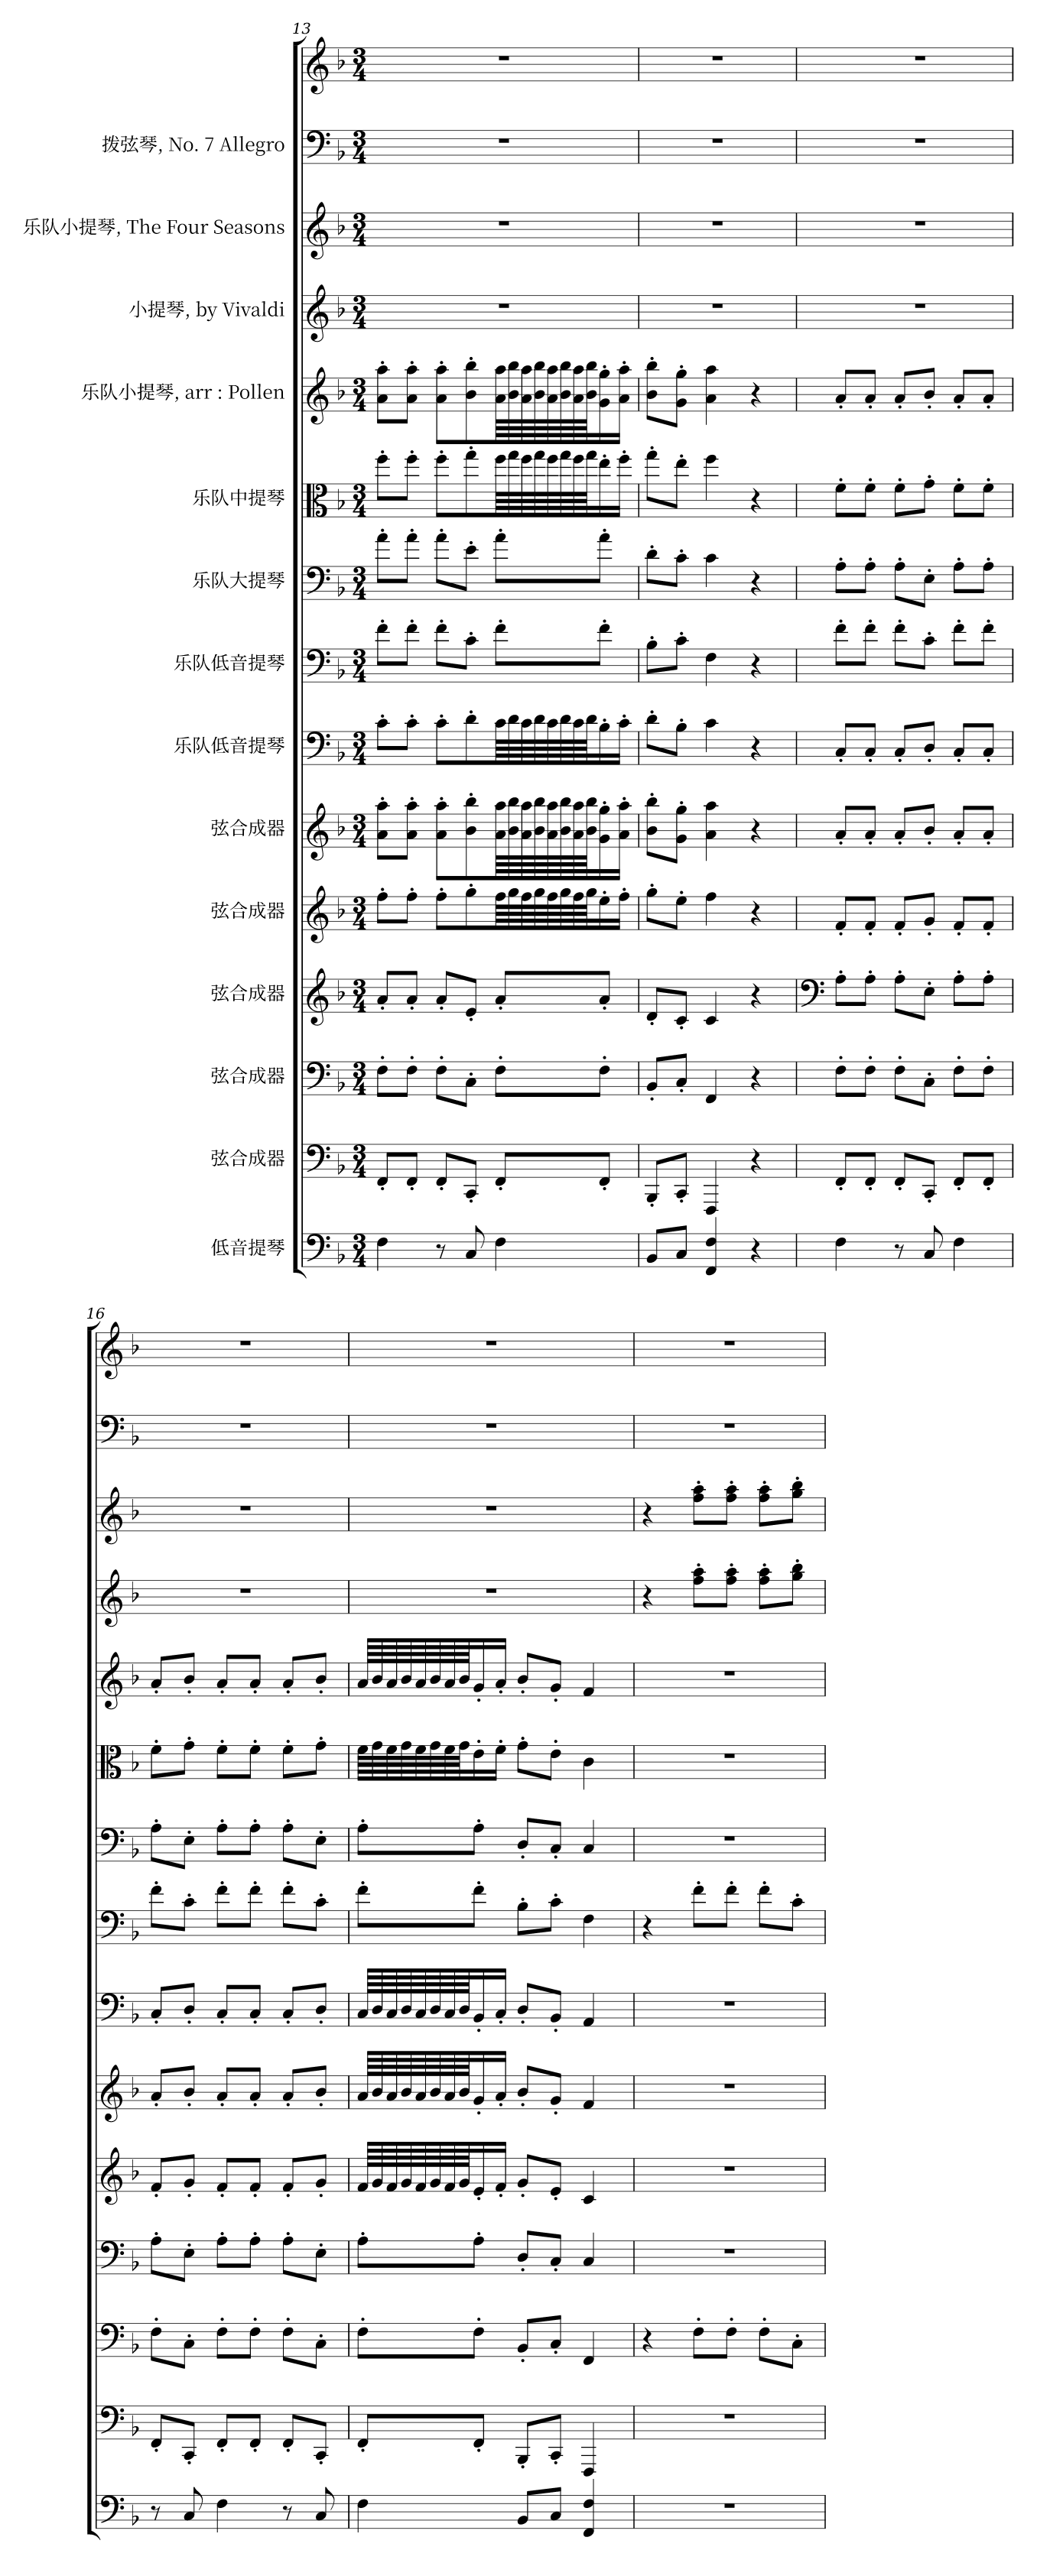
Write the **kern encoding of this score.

**kern	**kern	**kern	**kern	**kern	**kern	**kern	**kern	**kern	**kern	**kern	**kern	**kern	**kern	**kern
*part14	*part13	*part12	*part11	*part10	*part9	*part8	*part7	*part6	*part5	*part4	*part3	*part2	*part1	*part1
*staff15	*staff14	*staff13	*staff12	*staff11	*staff10	*staff9	*staff8	*staff7	*staff6	*staff5	*staff4	*staff3	*staff2	*staff1
*I"低音提琴	*I"弦合成器	*I"弦合成器	*I"弦合成器	*I"弦合成器	*I"弦合成器	*I"乐队低音提琴	*I"乐队低音提琴	*I"乐队大提琴	*I"乐队中提琴	*I"乐队小提琴, arr : Pollen	*I"小提琴, by Vivaldi	*I"乐队小提琴, The Four Seasons	*I"拨弦琴, No. 7 Allegro	*
*clefF4	*clefF4	*clefF4	*clefG2	*clefG2	*clefG2	*clefF4	*clefF4	*clefF4	*clefC3	*clefG2	*clefG2	*clefG2	*clefF4	*clefG2
*ITrd7c12	*	*	*	*	*	*ITrd7c12	*ITrd7c12	*	*	*	*	*	*	*
*k[b-]	*k[b-]	*k[b-]	*k[b-]	*k[b-]	*k[b-]	*k[b-]	*k[b-]	*k[b-]	*k[b-]	*k[b-]	*k[b-]	*k[b-]	*k[b-]	*k[b-]
*M3/4	*M3/4	*M3/4	*M3/4	*M3/4	*M3/4	*M3/4	*M3/4	*M3/4	*M3/4	*M3/4	*M3/4	*M3/4	*M3/4	*M3/4
=13	=13	=13	=13	=13	=13	=13	=13	=13	=13	=13	=13	=13	=13	=13
4FF\	8FF'/L	8F'\L	8a'/L	8ff'\L	8a\' 8aa\'L	8C'\L	8F'\L	8a'\L	8ff'\L	8a\' 8aa\'L	2.r	2.r	2.r	2.r
.	8FF'/J	8F'\J	8a'/J	8ff'\J	8a\' 8aa\'J	8C'\J	8F'\J	8a'\J	8ff'\J	8a\' 8aa\'J	.	.	.	.
8r	8FF'/L	8F'\L	8a'/L	8ff'\L	8a\' 8aa\'L	8C'\L	8F'\L	8a'\L	8ff'\L	8a\' 8aa\'L	.	.	.	.
8CC/	8CC'/J	8C'\J	8e'/J	8gg'\	8b-\' 8bb-\'	8D'\	8C'\J	8e'\J	8gg'\	8b-\' 8bb-\'	.	.	.	.
4FF\	8FF'/L	8F'\L	8a'/L	64ff\LLL	64a\ 64aa\LLL	64C\LLL	8F'\L	8a'\L	64ff\LLL	64a\ 64aa\LLL	.	.	.	.
.	.	.	.	64gg\	64b-\ 64bb-\	64D\	.	.	64gg\	64b-\ 64bb-\	.	.	.	.
.	.	.	.	64ff\	64a\ 64aa\	64C\	.	.	64ff\	64a\ 64aa\	.	.	.	.
.	.	.	.	64gg\	64b-\ 64bb-\	64D\	.	.	64gg\	64b-\ 64bb-\	.	.	.	.
.	.	.	.	64ff\	64a\ 64aa\	64C\	.	.	64ff\	64a\ 64aa\	.	.	.	.
.	.	.	.	64gg\	64b-\ 64bb-\	64D\	.	.	64gg\	64b-\ 64bb-\	.	.	.	.
.	.	.	.	64ff\	64a\ 64aa\	64C\	.	.	64ff\	64a\ 64aa\	.	.	.	.
.	.	.	.	64gg\JJ	64b-\ 64bb-\JJ	64D\JJ	.	.	64gg\JJ	64b-\ 64bb-\JJ	.	.	.	.
.	8FF'/J	8F'\J	8a'/J	16ee'\	16g\' 16gg\'	16BB-'\	8F'\J	8a'\J	16ee'\	16g\' 16gg\'	.	.	.	.
.	.	.	.	16ff'\JJ	16a\' 16aa\'JJ	16C'\JJ	.	.	16ff'\JJ	16a\' 16aa\'JJ	.	.	.	.
=14	=14	=14	=14	=14	=14	=14	=14	=14	=14	=14	=14	=14	=14	=14
8BBB-/L	8BBB-'/L	8BB-'/L	8d'/L	8gg'\L	8b-\' 8bb-\'L	8D'\L	8BB-'\L	8d'\L	8gg'\L	8b-\' 8bb-\'L	2.r	2.r	2.r	2.r
8CC/J	8CC'/J	8C'/J	8c'/J	8ee'\J	8g\' 8gg\'J	8BB-'\J	8C'\J	8c'\J	8ee'\J	8g\' 8gg\'J	.	.	.	.
4FFF/ 4FF/	4FFF/	4FF/	4c/	4ff\	4a\ 4aa\	4C\	4FF\	4c\	4ff\	4a\ 4aa\	.	.	.	.
4r	4r	4r	4r	4r	4r	4r	4r	4r	4r	4r	.	.	.	.
!!LO:PB:g=z
=15	=15	=15	=15	=15	=15	=15	=15	=15	=15	=15	=15	=15	=15	=15
*	*	*	*clefF4	*	*	*	*	*	*	*	*	*	*	*
4FF\	8FF'/L	8F'\L	8A'\L	8f'/L	8a'/L	8CC'/L	8F'\L	8A'\L	8f'\L	8a'/L	2.r	2.r	2.r	2.r
.	8FF'/J	8F'\J	8A'\J	8f'/J	8a'/J	8CC'/J	8F'\J	8A'\J	8f'\J	8a'/J	.	.	.	.
8r	8FF'/L	8F'\L	8A'\L	8f'/L	8a'/L	8CC'/L	8F'\L	8A'\L	8f'\L	8a'/L	.	.	.	.
8CC/	8CC'/J	8C'\J	8E'\J	8g'/J	8b-'/J	8DD'/J	8C'\J	8E'\J	8g'\J	8b-'/J	.	.	.	.
4FF\	8FF'/L	8F'\L	8A'\L	8f'/L	8a'/L	8CC'/L	8F'\L	8A'\L	8f'\L	8a'/L	.	.	.	.
.	8FF'/J	8F'\J	8A'\J	8f'/J	8a'/J	8CC'/J	8F'\J	8A'\J	8f'\J	8a'/J	.	.	.	.
=16	=16	=16	=16	=16	=16	=16	=16	=16	=16	=16	=16	=16	=16	=16
8r	8FF'/L	8F'\L	8A'\L	8f'/L	8a'/L	8CC'/L	8F'\L	8A'\L	8f'\L	8a'/L	2.r	2.r	2.r	2.r
8CC/	8CC'/J	8C'\J	8E'\J	8g'/J	8b-'/J	8DD'/J	8C'\J	8E'\J	8g'\J	8b-'/J	.	.	.	.
4FF\	8FF'/L	8F'\L	8A'\L	8f'/L	8a'/L	8CC'/L	8F'\L	8A'\L	8f'\L	8a'/L	.	.	.	.
.	8FF'/J	8F'\J	8A'\J	8f'/J	8a'/J	8CC'/J	8F'\J	8A'\J	8f'\J	8a'/J	.	.	.	.
8r	8FF'/L	8F'\L	8A'\L	8f'/L	8a'/L	8CC'/L	8F'\L	8A'\L	8f'\L	8a'/L	.	.	.	.
8CC/	8CC'/J	8C'\J	8E'\J	8g'/J	8b-'/J	8DD'/J	8C'\J	8E'\J	8g'\J	8b-'/J	.	.	.	.
=17	=17	=17	=17	=17	=17	=17	=17	=17	=17	=17	=17	=17	=17	=17
4FF\	8FF'/L	8F'\L	8A'\L	64f/LLLL	64a/LLLL	64CC/LLLL	8F'\L	8A'\L	64f\LLLL	64a/LLLL	2.r	2.r	2.r	2.r
.	.	.	.	64g/	64b-/	64DD/	.	.	64g\	64b-/	.	.	.	.
.	.	.	.	64f/	64a/	64CC/	.	.	64f\	64a/	.	.	.	.
.	.	.	.	64g/	64b-/	64DD/	.	.	64g\	64b-/	.	.	.	.
.	.	.	.	64f/	64a/	64CC/	.	.	64f\	64a/	.	.	.	.
.	.	.	.	64g/	64b-/	64DD/	.	.	64g\	64b-/	.	.	.	.
.	.	.	.	64f/	64a/	64CC/	.	.	64f\	64a/	.	.	.	.
.	.	.	.	64g/JJ	64b-/JJ	64DD/JJ	.	.	64g\JJ	64b-/JJ	.	.	.	.
.	8FF'/J	8F'\J	8A'\J	16e'/	16g'/	16BBB-'/	8F'\J	8A'\J	16e'\	16g'/	.	.	.	.
.	.	.	.	16f'/JJ	16a'/JJ	16CC'/JJ	.	.	16f'\JJ	16a'/JJ	.	.	.	.
8BBB-/L	8BBB-'/L	8BB-'/L	8D'/L	8g'/L	8b-'/L	8DD'/L	8BB-'\L	8D'/L	8g'\L	8b-'/L	.	.	.	.
8CC/J	8CC'/J	8C'/J	8C'/J	8e'/J	8g'/J	8BBB-'/J	8C'\J	8C'/J	8e'\J	8g'/J	.	.	.	.
4FFF/ 4FF/	4FFF/	4FF/	4C/	4c/	4f/	4AAA/	4FF\	4C/	4c\	4f/	.	.	.	.
=18	=18	=18	=18	=18	=18	=18	=18	=18	=18	=18	=18	=18	=18	=18
2.r	2.r	4r	2.r	2.r	2.r	2.r	4r	2.r	2.r	2.r	4r	4r	2.r	2.r
.	.	8F'\L	.	.	.	.	8F'\L	.	.	.	8ff\' 8aa\'L	8ff\' 8aa\'L	.	.
.	.	8F'\J	.	.	.	.	8F'\J	.	.	.	8ff\' 8aa\'J	8ff\' 8aa\'J	.	.
.	.	8F'\L	.	.	.	.	8F'\L	.	.	.	8ff\' 8aa\'L	8ff\' 8aa\'L	.	.
.	.	8C'\J	.	.	.	.	8C'\J	.	.	.	8gg\' 8bb-\'J	8gg\' 8bb-\'J	.	.
=	=	=	=	=	=	=	=	=	=	=	=	=	=	=
*-	*-	*-	*-	*-	*-	*-	*-	*-	*-	*-	*-	*-	*-	*-
